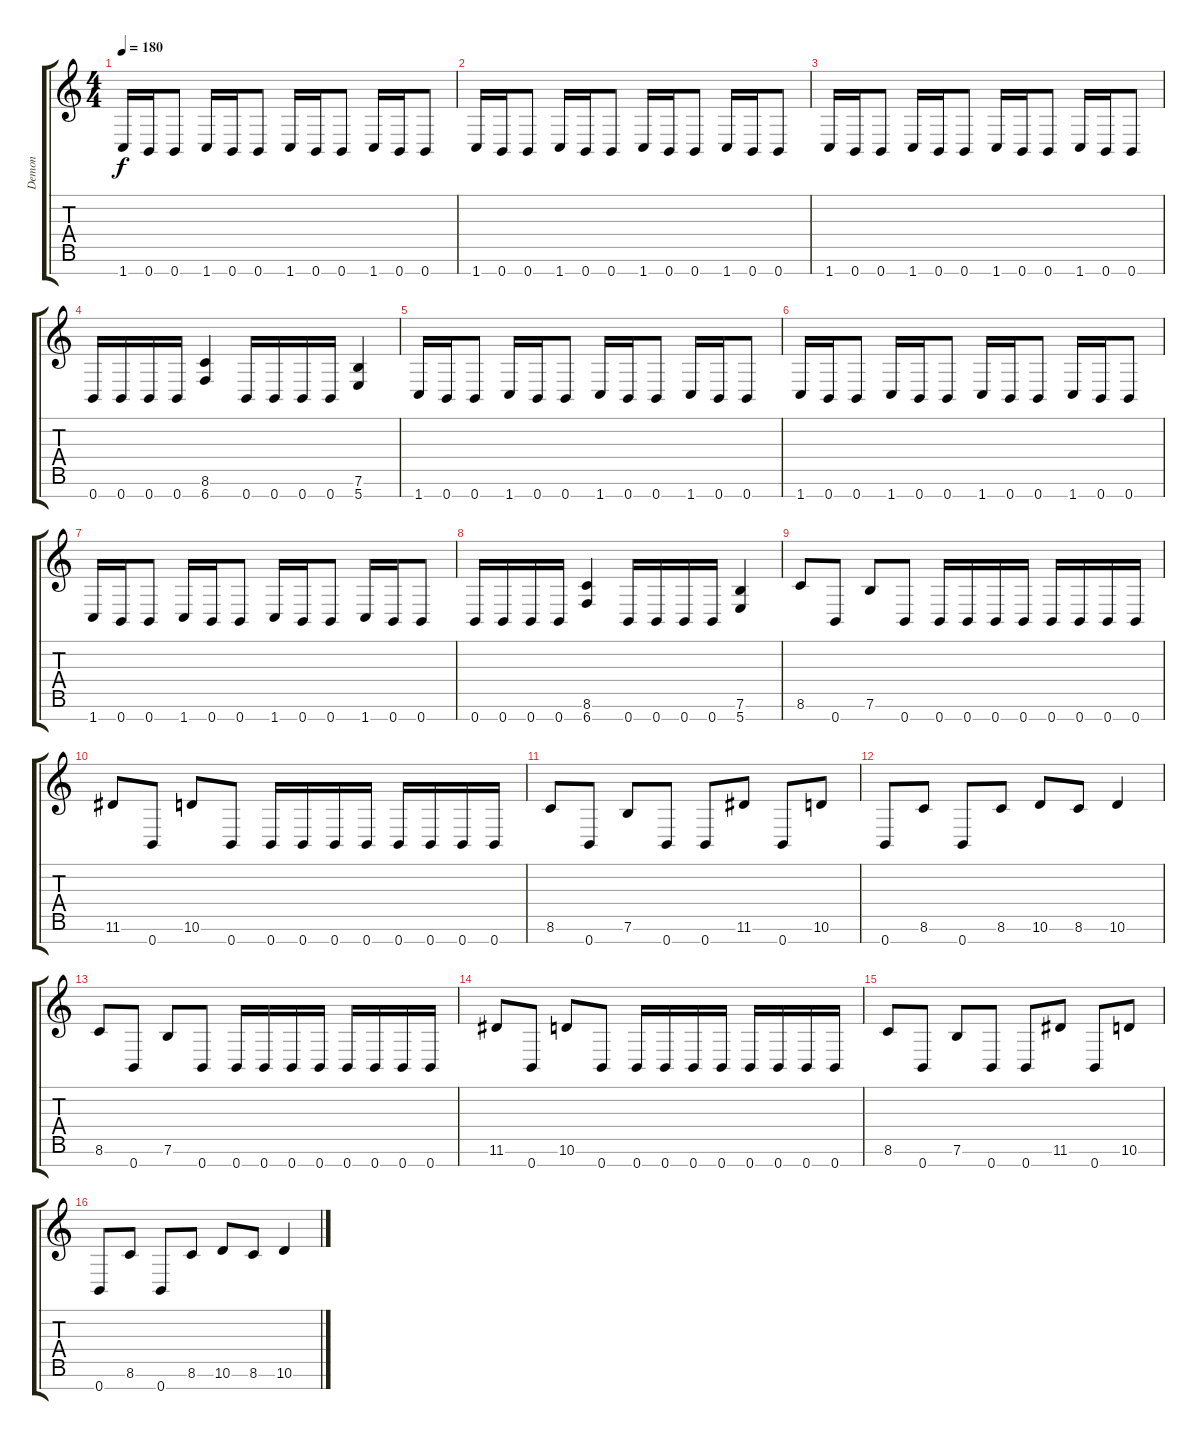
\track ("Demon" "Demon") {instrument overdrivenguitar}
\staff {score tabs}
\tuning (E4 B3 G3 D3 A2 E2 B1) {hide}
\ts (4 4)
\tempo 180
\clef g2
\ks c
1.7.16{dy f} 0.7.16 0.7.8 1.7.16 0.7.16 0.7.8 1.7.16 0.7.16 0.7.8 1.7.16 0.7.16 0.7.8 |
1.7.16 0.7.16 0.7.8 1.7.16 0.7.16 0.7.8 1.7.16 0.7.16 0.7.8 1.7.16 0.7.16 0.7.8 |
1.7.16 0.7.16 0.7.8 1.7.16 0.7.16 0.7.8 1.7.16 0.7.16 0.7.8 1.7.16 0.7.16 0.7.8 |
0.7.16 0.7.16 0.7.16 0.7.16 (8.6 6.7).4 0.7.16 0.7.16 0.7.16 0.7.16 (7.6 5.7).4 |
1.7.16 0.7.16 0.7.8 1.7.16 0.7.16 0.7.8 1.7.16 0.7.16 0.7.8 1.7.16 0.7.16 0.7.8 |
1.7.16 0.7.16 0.7.8 1.7.16 0.7.16 0.7.8 1.7.16 0.7.16 0.7.8 1.7.16 0.7.16 0.7.8 |
1.7.16 0.7.16 0.7.8 1.7.16 0.7.16 0.7.8 1.7.16 0.7.16 0.7.8 1.7.16 0.7.16 0.7.8 |
0.7.16 0.7.16 0.7.16 0.7.16 (8.6 6.7).4 0.7.16 0.7.16 0.7.16 0.7.16 (7.6 5.7).4 |
8.6.8 0.7.8 7.6.8 0.7.8 0.7.16 0.7.16 0.7.16 0.7.16 0.7.16 0.7.16 0.7.16 0.7.16 |
11.6.8 0.7.8 10.6.8 0.7.8 0.7.16 0.7.16 0.7.16 0.7.16 0.7.16 0.7.16 0.7.16 0.7.16 |
8.6.8 0.7.8 7.6.8 0.7.8 0.7.8 11.6.8 0.7.8 10.6.8 |
0.7.8 8.6.8 0.7.8 8.6.8 10.6.8 8.6.8 10.6.4 |
8.6.8 0.7.8 7.6.8 0.7.8 0.7.16 0.7.16 0.7.16 0.7.16 0.7.16 0.7.16 0.7.16 0.7.16 |
11.6.8 0.7.8 10.6.8 0.7.8 0.7.16 0.7.16 0.7.16 0.7.16 0.7.16 0.7.16 0.7.16 0.7.16 |
8.6.8 0.7.8 7.6.8 0.7.8 0.7.8 11.6.8 0.7.8 10.6.8 |
0.7.8 8.6.8 0.7.8 8.6.8 10.6.8 8.6.8 10.6.4
